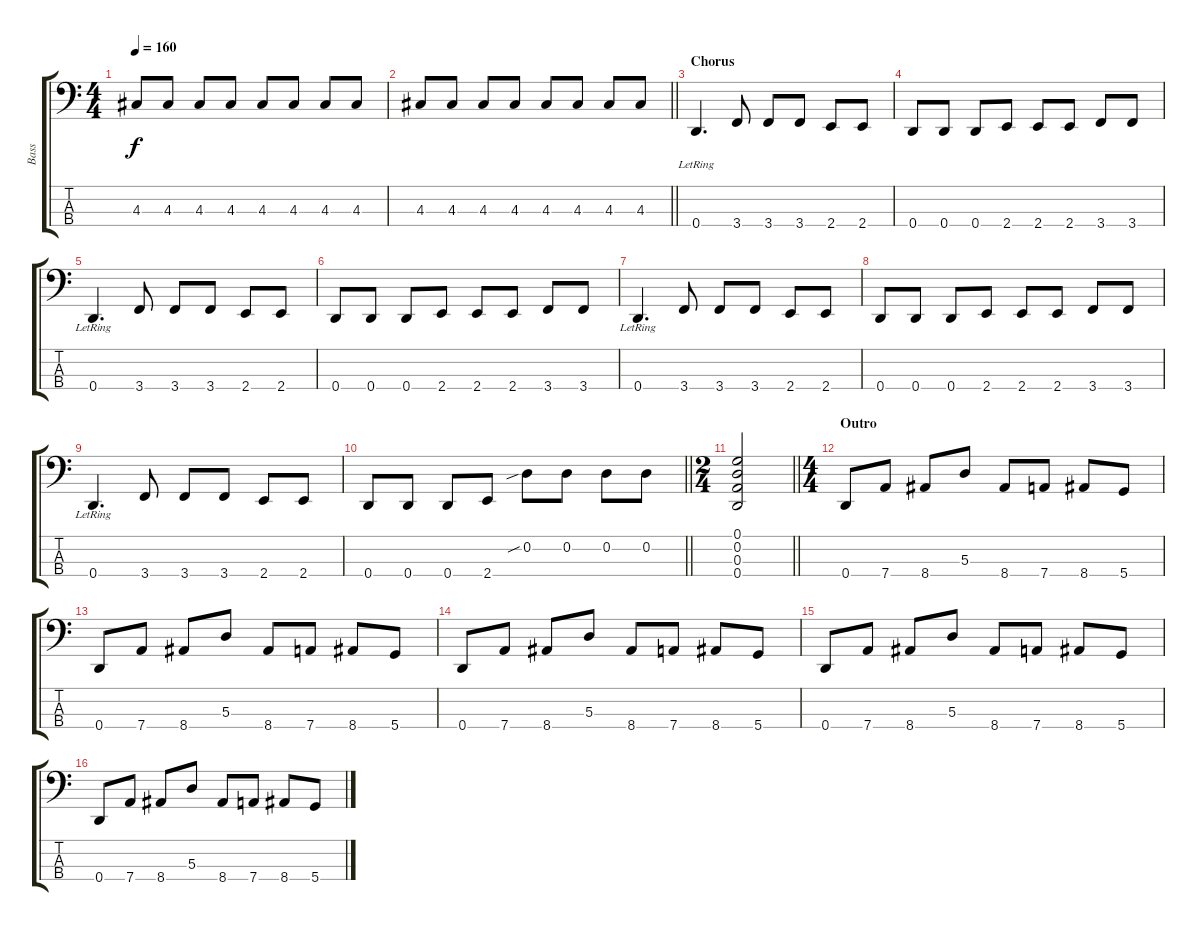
\track ("Bass" "Bass") {instrument electricbassfinger}
\staff {score tabs}
\tuning (G2 D2 A1 D1) {hide}
\ts (4 4)
\tempo 160
\clef f4
\ks c
4.3.8{dy f} 4.3.8 4.3.8 4.3.8 4.3.8 4.3.8 4.3.8 4.3.8 |
\barLineRight lightlight
4.3.8 4.3.8 4.3.8 4.3.8 4.3.8 4.3.8 4.3.8 4.3.8 |
\section ("" "Chorus")
0.4{lr}.4{d} 3.4.8 3.4.8 3.4.8 2.4.8 2.4.8 |
0.4.8 0.4.8 0.4.8 2.4.8 2.4.8 2.4.8 3.4.8 3.4.8 |
0.4{lr}.4{d} 3.4.8 3.4.8 3.4.8 2.4.8 2.4.8 |
0.4.8 0.4.8 0.4.8 2.4.8 2.4.8 2.4.8 3.4.8 3.4.8 |
0.4{lr}.4{d} 3.4.8 3.4.8 3.4.8 2.4.8 2.4.8 |
0.4.8 0.4.8 0.4.8 2.4.8 2.4.8 2.4.8 3.4.8 3.4.8 |
0.4{lr}.4{d} 3.4.8 3.4.8 3.4.8 2.4.8 2.4.8 |
\barLineRight lightlight
0.4.8 0.4.8 0.4.8 2.4.8 0.2{sib}.8 0.2.8 0.2.8 0.2.8 |
\ts (2 4)
\barLineRight lightlight
(0.1 0.2 0.3 0.4).2 |
\ts (4 4)
\section ("" "Outro")
0.4.8 7.4.8 8.4.8 5.3.8 8.4.8 7.4.8 8.4.8 5.4.8 |
0.4.8 7.4.8 8.4.8 5.3.8 8.4.8 7.4.8 8.4.8 5.4.8 |
0.4.8 7.4.8 8.4.8 5.3.8 8.4.8 7.4.8 8.4.8 5.4.8 |
0.4.8 7.4.8 8.4.8 5.3.8 8.4.8 7.4.8 8.4.8 5.4.8 |
0.4.8 7.4.8 8.4.8 5.3.8 8.4.8 7.4.8 8.4.8 5.4.8
